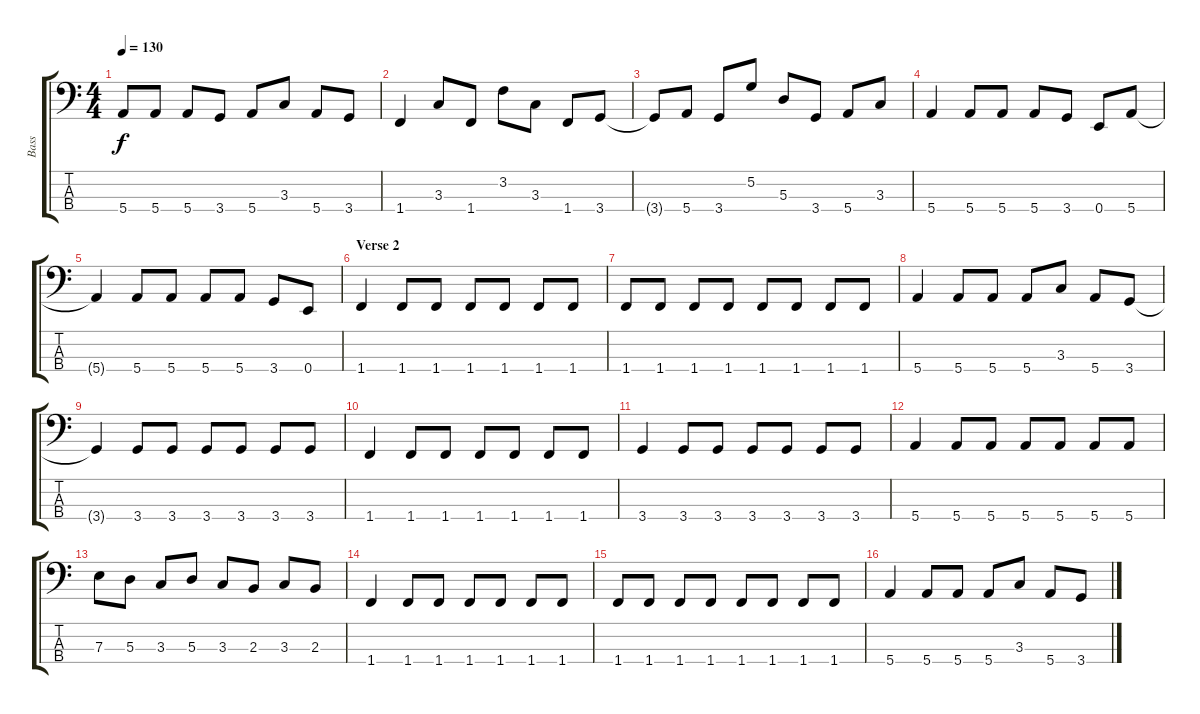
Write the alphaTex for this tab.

\track ("Bass" "Bass") {instrument electricbassfinger}
\staff {score tabs}
\tuning (G2 D2 A1 E1) {hide}
\ts (4 4)
\tempo 130
\clef f4
\ks c
5.4{t}.8{dy f} 5.4.8 5.4.8 3.4.8 5.4.8 3.3.8 5.4.8 3.4.8 |
1.4.4 3.3.8 1.4.8 3.2.8 3.3.8 1.4.8 3.4.8 |
3.4{t}.8 5.4.8 3.4.8 5.2.8 5.3.8 3.4.8 5.4.8 3.3.8 |
5.4.4 5.4.8 5.4.8 5.4.8 3.4.8 0.4.8 5.4.8 |
5.4{t}.4 5.4.8 5.4.8 5.4.8 5.4.8 3.4.8 0.4.8 |
\section ("" "Verse 2")
1.4.4 1.4.8 1.4.8 1.4.8 1.4.8 1.4.8 1.4.8 |
1.4.8 1.4.8 1.4.8 1.4.8 1.4.8 1.4.8 1.4.8 1.4.8 |
5.4.4 5.4.8 5.4.8 5.4.8 3.3.8 5.4.8 3.4.8 |
3.4{t}.4 3.4.8 3.4.8 3.4.8 3.4.8 3.4.8 3.4.8 |
1.4.4 1.4.8 1.4.8 1.4.8 1.4.8 1.4.8 1.4.8 |
3.4.4 3.4.8 3.4.8 3.4.8 3.4.8 3.4.8 3.4.8 |
5.4.4 5.4.8 5.4.8 5.4.8 5.4.8 5.4.8 5.4.8 |
7.3.8 5.3.8 3.3.8 5.3.8 3.3.8 2.3.8 3.3.8 2.3.8 |
1.4.4 1.4.8 1.4.8 1.4.8 1.4.8 1.4.8 1.4.8 |
1.4.8 1.4.8 1.4.8 1.4.8 1.4.8 1.4.8 1.4.8 1.4.8 |
5.4.4 5.4.8 5.4.8 5.4.8 3.3.8 5.4.8 3.4.8
